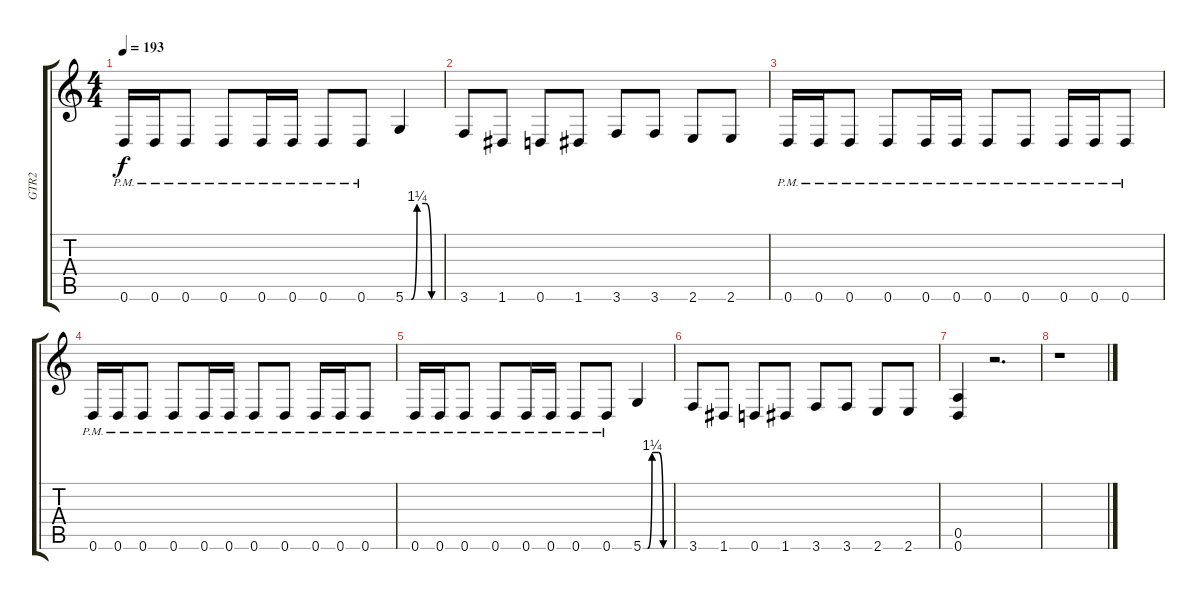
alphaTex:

\track ("GTR2" "GTR2") {instrument distortionguitar}
\staff {score tabs}
\tuning (E4 B3 G3 D3 A2 D2) {hide}
\ts (4 4)
\tempo 193
\clef g2
\ks c
0.6{pm}.16{dy f} 0.6{pm}.16 0.6{pm}.8 0.6{pm}.8 0.6{pm}.16 0.6{pm}.16 0.6{pm}.8 0.6{pm}.8 5.6{be (custom 0 0 10 0 20 5 35 5 45 0 60 0)}.4 |
3.6.8 1.6.8 0.6.8 1.6.8 3.6.8 3.6.8 2.6.8 2.6.8 |
0.6{pm}.16 0.6{pm}.16 0.6{pm}.8 0.6{pm}.8 0.6{pm}.16 0.6{pm}.16 0.6{pm}.8 0.6{pm}.8 0.6{pm}.16 0.6{pm}.16 0.6{pm}.8 |
0.6{pm}.16 0.6{pm}.16 0.6{pm}.8 0.6{pm}.8 0.6{pm}.16 0.6{pm}.16 0.6{pm}.8 0.6{pm}.8 0.6{pm}.16 0.6{pm}.16 0.6{pm}.8 |
0.6{pm}.16 0.6{pm}.16 0.6{pm}.8 0.6{pm}.8 0.6{pm}.16 0.6{pm}.16 0.6{pm}.8 0.6{pm}.8 5.6{be (custom 0 0 10 0 20 5 35 5 45 0 60 0)}.4 |
3.6.8 1.6.8 0.6.8 1.6.8 3.6.8 3.6.8 2.6.8 2.6.8 |
(0.5 0.6).4 r.2{d} |
r.1
